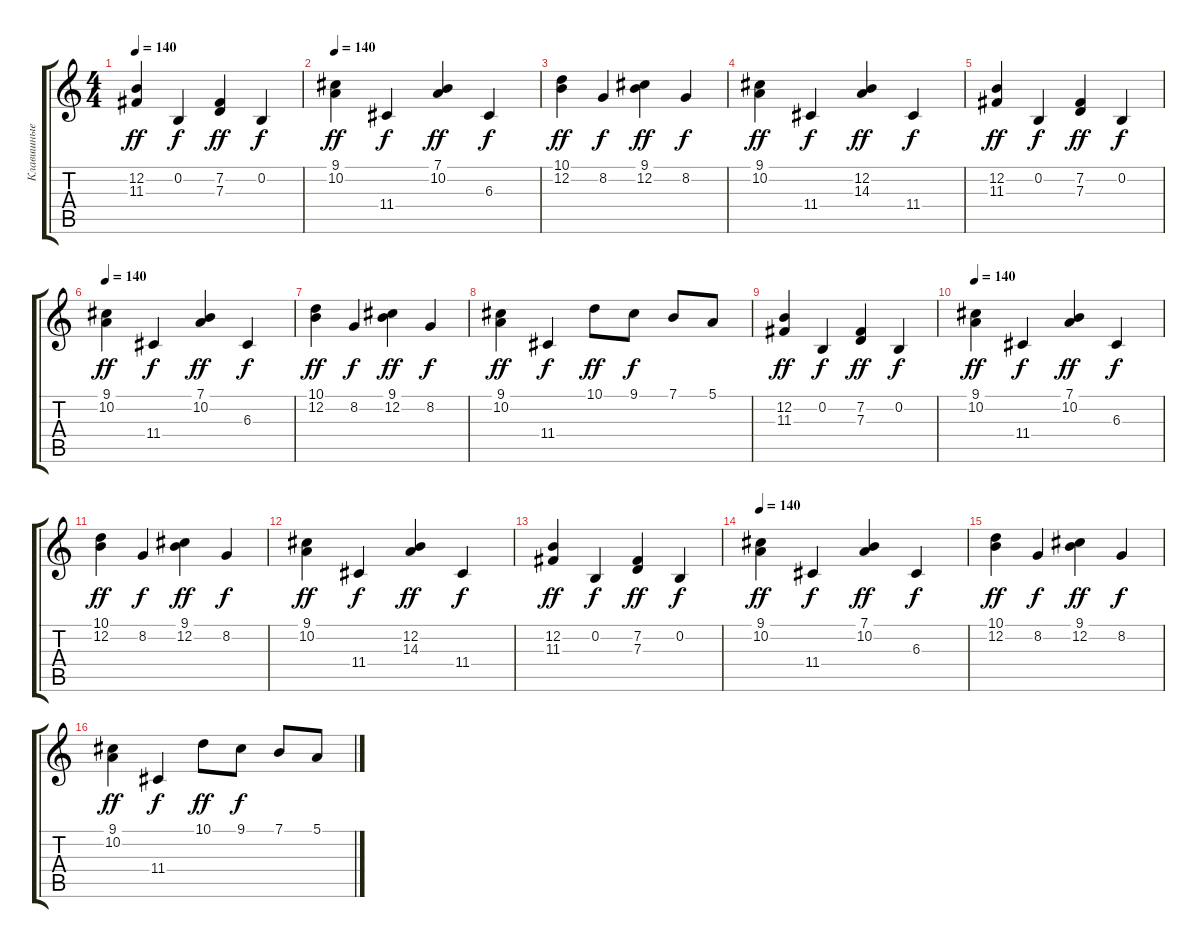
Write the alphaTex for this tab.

\track ("Клавишные 2" "Клавишные ") {instrument electricgrandpiano}
\staff {score tabs}
\tuning (E4 B3 G3 D3 A2 E2) {hide}
\ts (4 4)
\tempo 140
\clef g2
\ks c
(12.2 11.3).4{dy ff} 0.2.4{dy f} (7.2 7.3).4{dy ff} 0.2.4{dy f} |
\tempo 140
(9.1 10.2).4{dy ff} 11.4.4{dy f} (7.1 10.2).4{dy ff} 6.3.4{dy f} |
(10.1 12.2).4{dy ff} 8.2.4{dy f} (9.1 12.2).4{dy ff} 8.2.4{dy f} |
(9.1 10.2).4{dy ff} 11.4.4{dy f} (12.2 14.3).4{dy ff} 11.4.4{dy f} |
(12.2 11.3).4{dy ff} 0.2.4{dy f} (7.2 7.3).4{dy ff} 0.2.4{dy f} |
\tempo 140
(9.1 10.2).4{dy ff} 11.4.4{dy f} (7.1 10.2).4{dy ff} 6.3.4{dy f} |
(10.1 12.2).4{dy ff} 8.2.4{dy f} (9.1 12.2).4{dy ff} 8.2.4{dy f} |
(9.1 10.2).4{dy ff} 11.4.4{dy f} 10.1.8{dy ff} 9.1.8{dy f} 7.1.8 5.1.8 |
(12.2 11.3).4{dy ff} 0.2.4{dy f} (7.2 7.3).4{dy ff} 0.2.4{dy f} |
\tempo 140
(9.1 10.2).4{dy ff} 11.4.4{dy f} (7.1 10.2).4{dy ff} 6.3.4{dy f} |
(10.1 12.2).4{dy ff} 8.2.4{dy f} (9.1 12.2).4{dy ff} 8.2.4{dy f} |
(9.1 10.2).4{dy ff} 11.4.4{dy f} (12.2 14.3).4{dy ff} 11.4.4{dy f} |
(12.2 11.3).4{dy ff} 0.2.4{dy f} (7.2 7.3).4{dy ff} 0.2.4{dy f} |
\tempo 140
(9.1 10.2).4{dy ff} 11.4.4{dy f} (7.1 10.2).4{dy ff} 6.3.4{dy f} |
(10.1 12.2).4{dy ff} 8.2.4{dy f} (9.1 12.2).4{dy ff} 8.2.4{dy f} |
(9.1 10.2).4{dy ff} 11.4.4{dy f} 10.1.8{dy ff} 9.1.8{dy f} 7.1.8 5.1.8
